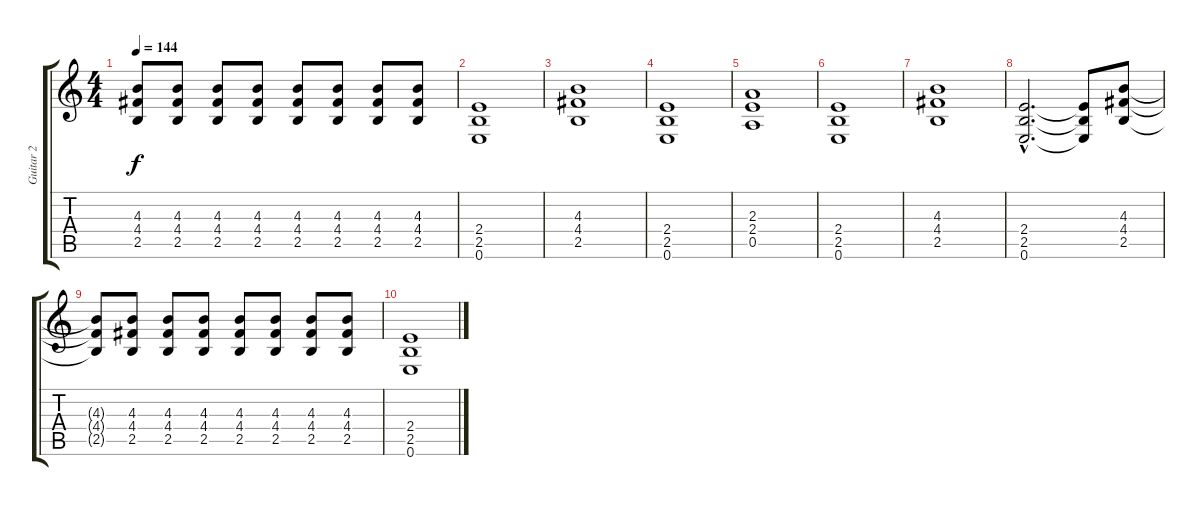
\track ("Guitar 2" "Guitar 2") {instrument distortionguitar}
\staff {score tabs}
\tuning (E4 B3 G3 D3 A2 E2) {hide}
\ts (4 4)
\tempo 144
\clef g2
\ks c
(4.3{t} 4.4{t} 2.5{t}).8{dy f} (4.3 4.4 2.5).8 (4.3 4.4 2.5).8 (4.3 4.4 2.5).8 (4.3 4.4 2.5).8 (4.3 4.4 2.5).8 (4.3 4.4 2.5).8 (4.3 4.4 2.5).8 |
(2.4 2.5 0.6).1 |
(4.3 4.4 2.5).1 |
(2.4 2.5 0.6).1 |
(2.3 2.4 0.5).1 |
(2.4 2.5 0.6).1 |
(4.3 4.4 2.5).1 |
(2.4{hac} 2.5{hac} 0.6{hac}).2{d} (2.4{t} 2.5{t} 0.6{t}).8 (4.3 4.4 2.5).8 |
(4.3{t} 4.4{t} 2.5{t}).8 (4.3 4.4 2.5).8 (4.3 4.4 2.5).8 (4.3 4.4 2.5).8 (4.3 4.4 2.5).8 (4.3 4.4 2.5).8 (4.3 4.4 2.5).8 (4.3 4.4 2.5).8 |
(2.4 2.5 0.6).1
